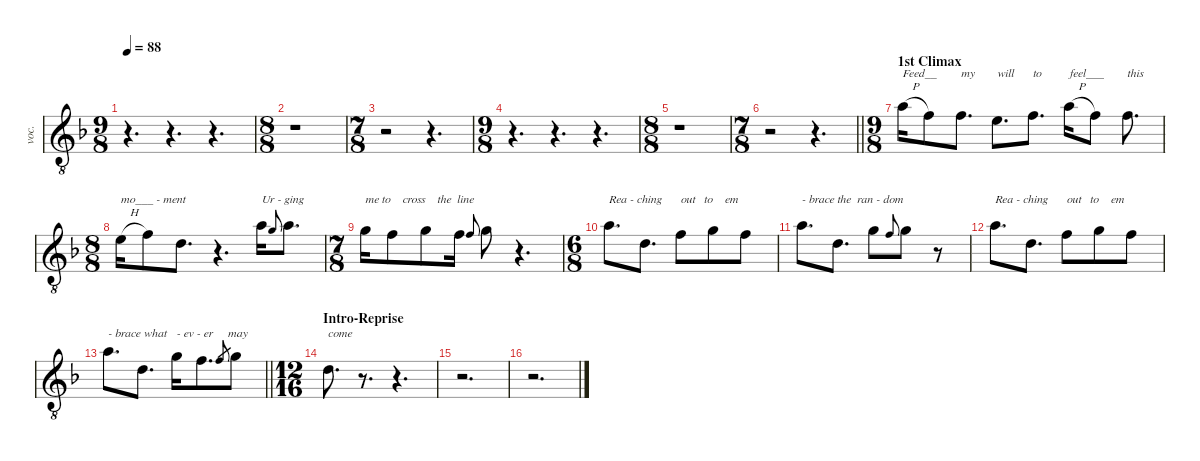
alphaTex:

\defaultSystemsLayout 4
\hideDynamics
\bracketExtendMode nobrackets
\otherSystemsTrackNameOrientation horizontal
\track ("Vocal" "voc.") {defaultSystemsLayout 8 instrument tuba}
\staff {score}
\tuning (E4 B3 G3 D3 A2 E2)
\ts (9 8)
\beaming (8 2 2 2 3)
\tempo 88
\clef g2
\ottava 8vb
\ks dminor
r.4{d dy f beam Down} r.4{d beam Down} r.4{d beam Down} |
\ts (8 8)
\beaming (8 2 2 2 2)
r.1{beam Down} |
\ts (7 8)
\beaming (8 2 2 2 2)
r.2{beam Down} r.4{d beam Down} |
\ts (9 8)
\beaming (8 2 2 2 3)
r.4{d beam Down} r.4{d beam Down} r.4{d beam Down} |
\ts (8 8)
\beaming (8 2 2 2 2)
r.1{beam Down} |
\ts (7 8)
\beaming (8 3 2 2)
\barLineRight lightlight
r.2{beam Down} r.4{d beam Down} |
\ts (9 8)
\beaming (8 3 2 2 2)
\section ("" "1st Climax")
5.1{h acc forcenatural}.16{txt "Feed__" beam Down} 1.1{acc forcenatural}.8{beam Down} 1.1{acc forcenatural}.8{d txt "my" beam Down} 0.1{acc forcenatural}.8{d txt "will" beam Down} 1.1{acc forcenatural}.8{d txt "to" beam Down} 5.1{h acc forcenatural}.16{txt "feel___" beam Down} 1.1{acc forcenatural}.8{beam Down} 1.1{acc forcenatural}.8{d txt "this" beam Down} |
\ts (8 8)
\beaming (8 3 2 2 1)
0.1{h acc forcenatural}.16{txt "mo___ - ment" beam Down} 1.1{acc forcenatural}.8{beam Down beam merge} 3.2{acc forcenatural}.8{d beam Down} r.4{d beam Down} 5.1{acc forcenatural}.16{txt "Ur - ging" beam Down} 3.1{acc forcenatural}.8{gr onbeat dy mf beam Up} 5.1{acc forcenatural}.8{d dy f beam Down} |
\ts (7 8)
\beaming (8 3 2 2)
3.1{acc forcenatural}.16{txt "me to    cross    the  line" beam Down} 1.1{acc forcenatural}.8{beam Down beam merge} 3.1{acc forcenatural}.8{beam Down beam merge} 1.1{acc forcenatural}.16{beam Down} 1.1{acc forcenatural}.8{gr onbeat dy mf beam Up beam split} 3.1{acc forcenatural}.8{dy f beam Down} r.4{d beam Down} |
\ts (6 8)
\beaming (8 3 3)
5.1{acc forcenatural}.8{d txt "Rea - ching" beam Down} 3.2{acc forcenatural}.8{d beam Down} 1.1{acc forcenatural}.8{txt "out   to    em" beam Down} 3.1{acc forcenatural}.8{beam Down} 1.1{acc forcenatural}.8{beam Down} |
5.1{acc forcenatural}.8{d txt "- brace the  ran - dom" beam Down} 3.2{acc forcenatural}.8{d beam Down} 3.1{acc forcenatural}.8{beam Down} 1.1{acc forcenatural}.8{gr onbeat dy mf beam Up} 3.1{acc forcenatural}.8{dy f beam Down} r.8{beam Down} |
5.1{acc forcenatural}.8{d txt "Rea - ching" beam Down} 3.2{acc forcenatural}.8{d beam Down} 1.1{acc forcenatural}.8{txt "out   to    em" beam Down} 3.1{acc forcenatural}.8{beam Down} 1.1{acc forcenatural}.8{beam Down} |
\barLineRight lightlight
5.1{acc forcenatural}.8{d txt "- brace what" beam Down} 3.2{acc forcenatural}.8{d beam Down} 3.1{acc forcenatural}.16{txt "- ev - er     may" beam Down} 1.1{acc forcenatural}.8{d beam Down} 1.1{acc forcenatural}.8{gr dy mf beam Up} 3.1{acc forcenatural}.8{dy f beam Down} |
\ts (12 16)
\beaming (8 6)
\section ("" "Intro-Reprise")
3.2{acc forcenatural}.8{d txt "come" beam Down} r.8{d beam Down} r.4{d beam Down} |
r.2{d beam Down} |
r.2{d beam Down}
